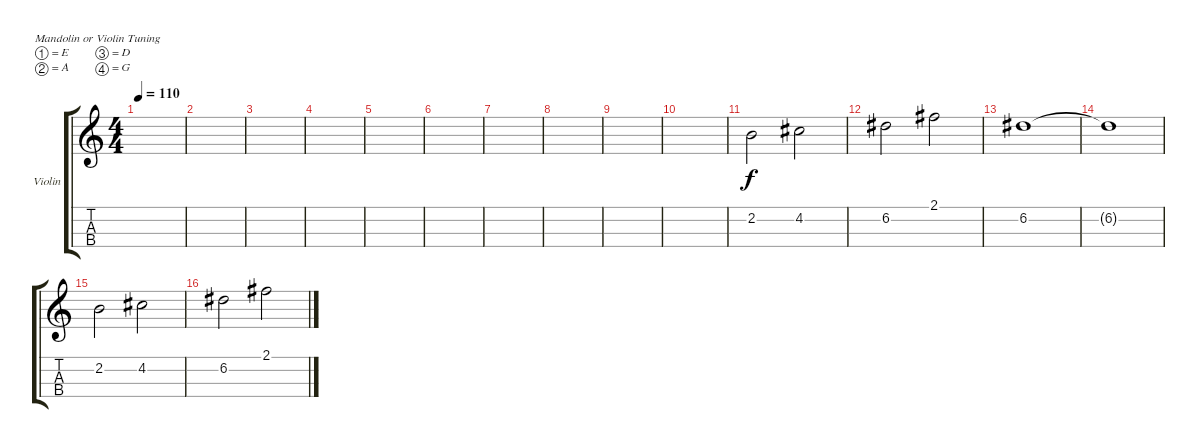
\defaultSystemsLayout 4
\bracketExtendMode groupsimilarinstruments
\firstSystemTrackNameOrientation horizontal
\otherSystemsTrackNameOrientation horizontal
\track ("Violin" "Violin") {instrument violin}
\staff {score tabs}
\tuning (E5 A4 D4 G3)
\ts (4 4)
\tempo 110
\clef g2
\scale
0.333333
\ks c
|
\scale
0.333333 |
\scale
0.333333 |
\scale
0.333333 |
\scale
0.333333 |
\scale
0.333333 |
\scale
0.333333 |
\scale
0.333333 |
\scale
0.333333 |
\scale
0.333333 |
\scale
0.333333 2.2.2 4.2.2 |
\scale
0.333333 6.2.2 2.1.2 |
\scale
0.333333 6.2.1 |
\scale
0.333333 6.2{t}.1 |
\scale
0.333333 2.2.2 4.2.2 |
\scale
0.333333 6.2.2 2.1.2
